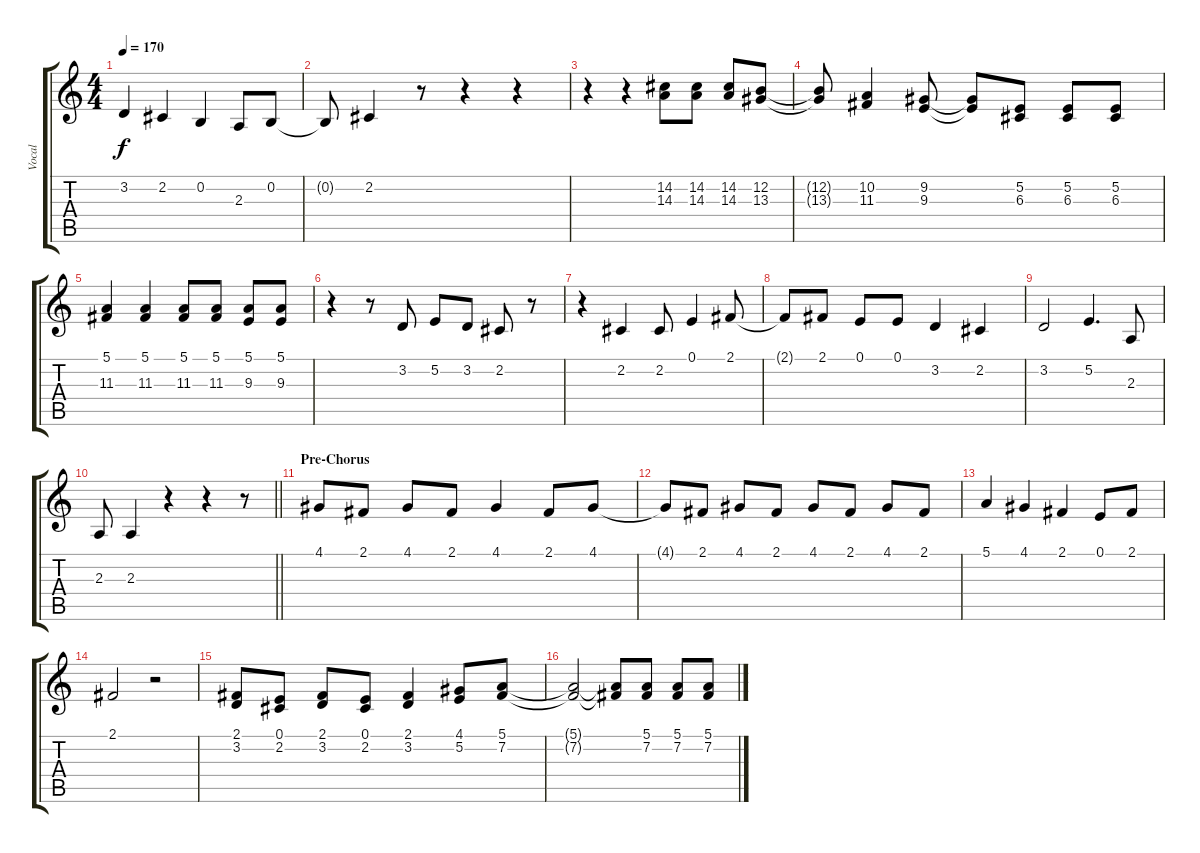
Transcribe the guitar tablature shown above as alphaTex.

\track ("Vocal" "Vocal") {instrument lead6voice}
\staff {score tabs}
\tuning (E4 B3 G3 D3 A2 E2) {hide}
\ts (4 4)
\tempo 170
\clef g2
\ks c
3.2.4{dy f} 2.2.4 0.2.4 2.3.8 0.2.8 |
0.2{t}.8 2.2.4 r.8 r.4 r.4 |
r.4 r.4 (14.2 14.3).8 (14.2 14.3).8 (14.2 14.3).8 (12.2 13.3).8 |
(12.2{t} 13.3{t}).8 (10.2 11.3).4 (9.2 9.3).8 (9.2{t} 9.3{t}).8 (5.2 6.3).8 (5.2 6.3).8 (5.2 6.3).8 |
(5.1 11.3).4 (5.1 11.3).4 (5.1 11.3).8 (5.1 11.3).8 (5.1 9.3).8 (5.1 9.3).8 |
r.4 r.8 3.2.8 5.2.8 3.2.8 2.2.8 r.8 |
r.4 2.2.4 2.2.8 0.1.4 2.1.8 |
2.1{t}.8 2.1.8 0.1.8 0.1.8 3.2.4 2.2.4 |
3.2.2 5.2.4{d} 2.3.8 |
\barLineRight lightlight
2.3.8 2.3.4 r.4 r.4 r.8 |
\section ("" "Pre-Chorus")
4.1.8 2.1.8 4.1.8 2.1.8 4.1.4 2.1.8 4.1.8 |
4.1{t}.8 2.1.8 4.1.8 2.1.8 4.1.8 2.1.8 4.1.8 2.1.8 |
5.1.4 4.1.4 2.1.4 0.1.8 2.1.8 |
2.1.2 r.2 |
(2.1 3.2).8 (0.1 2.2).8 (2.1 3.2).8 (0.1 2.2).8 (2.1 3.2).4 (4.1 5.2).8 (5.1 7.2).8 |
(5.1{t} 7.2{t}).2 (5.1{t} 7.2{t}).8 (5.1 7.2).8 (5.1 7.2).8 (5.1 7.2).8
